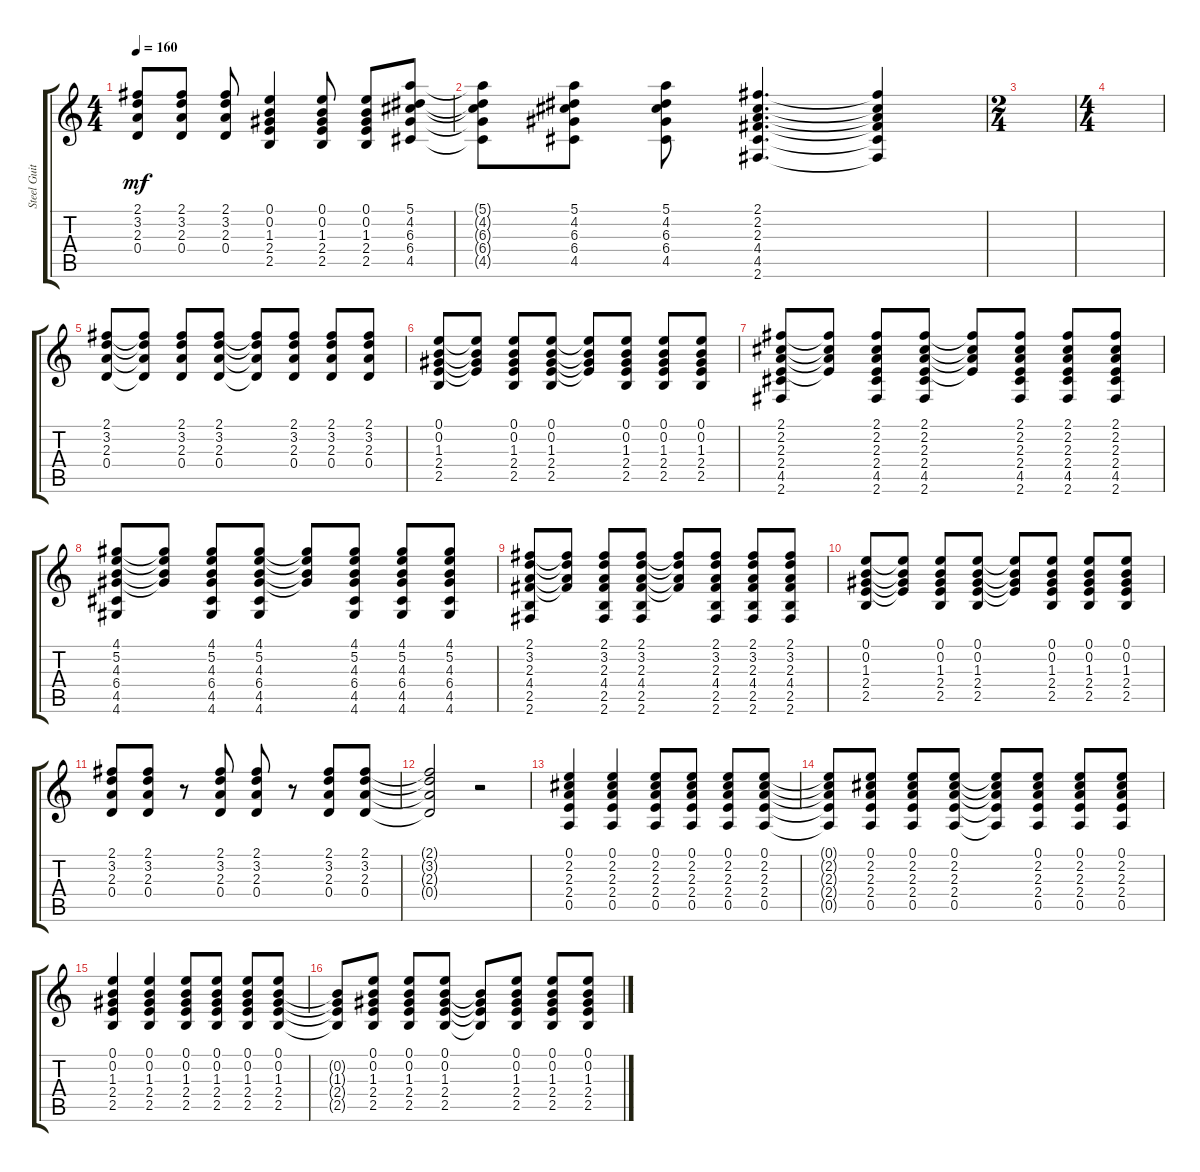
\track ("Steel Guitar" "Steel Guit") {instrument acousticguitarsteel}
\staff {score tabs}
\tuning (E4 B3 G3 D3 A2 E2) {hide}
\ts (4 4)
\tempo 160
\clef g2
\ks c
(2.1 3.2 2.3 0.4).8{dy mf instrument acousticguitarsteel} (2.1 3.2 2.3 0.4).8 (2.1 3.2 2.3 0.4).8 (0.1 0.2 1.3 2.4 2.5).4 (0.1 0.2 1.3 2.4 2.5).8 (0.1 0.2 1.3 2.4 2.5).8 (5.1 4.2 6.3 6.4 4.5).8 |
(5.1{t} 4.2{t} 6.3{t} 6.4{t} 4.5{t}).8 (5.1 4.2 6.3 6.4 4.5).8 (5.1 4.2 6.3 6.4 4.5).8 (2.1 2.2 2.3 4.4 4.5 2.6).4{d} (2.1{t} 2.2{t} 2.3{t} 4.4{t} 4.5{t} 2.6{t}).4 |
\ts (2 4)
|
\ts (4 4)
|
(2.1 3.2 2.3 0.4).8 (2.1{t} 3.2{t} 2.3{t} 0.4{t}).8 (2.1 3.2 2.3 0.4).8 (2.1 3.2 2.3 0.4).8 (2.1{t} 3.2{t} 2.3{t} 0.4{t}).8 (2.1 3.2 2.3 0.4).8 (2.1 3.2 2.3 0.4).8 (2.1 3.2 2.3 0.4).8 |
(0.1 0.2 1.3 2.4 2.5).8 (0.1{t} 0.2{t} 1.3{t} 2.4{t}).8 (0.1 0.2 1.3 2.4 2.5).8 (0.1 0.2 1.3 2.4 2.5).8 (0.1{t} 0.2{t} 1.3{t} 2.4{t}).8 (0.1 0.2 1.3 2.4 2.5).8 (0.1 0.2 1.3 2.4 2.5).8 (0.1 0.2 1.3 2.4 2.5).8 |
(2.1 2.2 2.3 2.4 4.5 2.6).8 (2.1{t} 2.2{t} 2.3{t} 2.4{t}).8 (2.1 2.2 2.3 2.4 4.5 2.6).8 (2.1 2.2 2.3 2.4 4.5 2.6).8 (2.1{t} 2.2{t} 2.3{t} 2.4{t}).8 (2.1 2.2 2.3 2.4 4.5 2.6).8 (2.1 2.2 2.3 2.4 4.5 2.6).8 (2.1 2.2 2.3 2.4 4.5 2.6).8 |
(4.1 5.2 4.3 6.4 4.5 4.6).8 (4.1{t} 5.2{t} 4.3{t} 6.4{t}).8 (4.1 5.2 4.3 6.4 4.5 4.6).8 (4.1 5.2 4.3 6.4 4.5 4.6).8 (4.1{t} 5.2{t} 4.3{t} 6.4{t}).8 (4.1 5.2 4.3 6.4 4.5 4.6).8 (4.1 5.2 4.3 6.4 4.5 4.6).8 (4.1 5.2 4.3 6.4 4.5 4.6).8 |
(2.1 3.2 2.3 4.4 2.5 2.6).8 (2.1{t} 3.2{t} 2.3{t} 4.4{t}).8 (2.1 3.2 2.3 4.4 2.5 2.6).8 (2.1 3.2 2.3 4.4 2.5 2.6).8 (2.1{t} 3.2{t} 2.3{t} 4.4{t}).8 (2.1 3.2 2.3 4.4 2.5 2.6).8 (2.1 3.2 2.3 4.4 2.5 2.6).8 (2.1 3.2 2.3 4.4 2.5 2.6).8 |
(0.1 0.2 1.3 2.4 2.5).8 (0.1{t} 0.2{t} 1.3{t} 2.4{t}).8 (0.1 0.2 1.3 2.4 2.5).8 (0.1 0.2 1.3 2.4 2.5).8 (0.1{t} 0.2{t} 1.3{t} 2.4{t}).8 (0.1 0.2 1.3 2.4 2.5).8 (0.1 0.2 1.3 2.4 2.5).8 (0.1 0.2 1.3 2.4 2.5).8 |
(2.1 3.2 2.3 0.4).8 (2.1 3.2 2.3 0.4).8 r.8 (2.1 3.2 2.3 0.4).8 (2.1 3.2 2.3 0.4).8 r.8 (2.1 3.2 2.3 0.4).8 (2.1 3.2 2.3 0.4).8 |
(2.1{t} 3.2{t} 2.3{t} 0.4{t}).2 r.2 |
(0.1 2.2 2.3 2.4 0.5).4 (0.1 2.2 2.3 2.4 0.5).4 (0.1 2.2 2.3 2.4 0.5).8 (0.1 2.2 2.3 2.4 0.5).8 (0.1 2.2 2.3 2.4 0.5).8 (0.1 2.2 2.3 2.4 0.5).8 |
(0.1{t} 2.2{t} 2.3{t} 2.4{t} 0.5{t}).8 (0.1 2.2 2.3 2.4 0.5).8 (0.1 2.2 2.3 2.4 0.5).8 (0.1 2.2 2.3 2.4 0.5).8 (0.1{t} 2.2{t} 2.3{t} 2.4{t} 0.5{t}).8 (0.1 2.2 2.3 2.4 0.5).8 (0.1 2.2 2.3 2.4 0.5).8 (0.1 2.2 2.3 2.4 0.5).8 |
(0.1 0.2 1.3 2.4 2.5).4 (0.1 0.2 1.3 2.4 2.5).4 (0.1 0.2 1.3 2.4 2.5).8 (0.1 0.2 1.3 2.4 2.5).8 (0.1 0.2 1.3 2.4 2.5).8 (0.1 0.2 1.3 2.4 2.5).8 |
(0.2{t} 1.3{t} 2.4{t} 2.5{t}).8 (0.1 0.2 1.3 2.4 2.5).8 (0.1 0.2 1.3 2.4 2.5).8 (0.1 0.2 1.3 2.4 2.5).8 (0.2{t} 1.3{t} 2.4{t} 2.5{t}).8 (0.1 0.2 1.3 2.4 2.5).8 (0.1 0.2 1.3 2.4 2.5).8 (0.1 0.2 1.3 2.4 2.5).8
